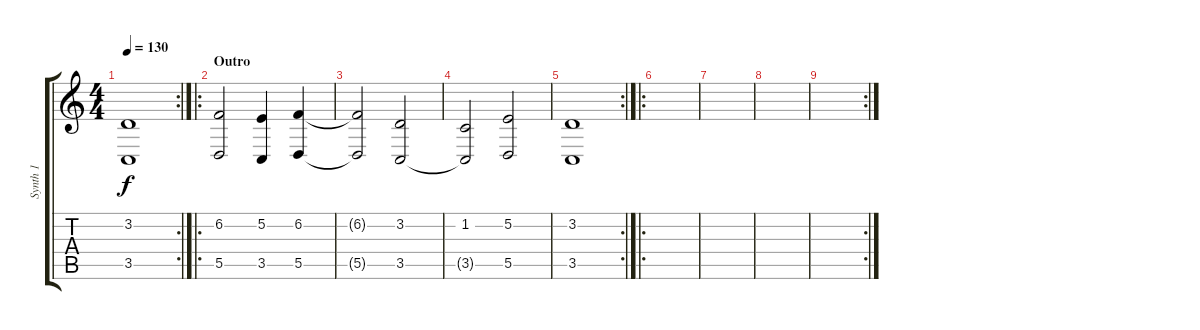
\track ("Synth 1" "Synth 1") {instrument stringensemble2}
\staff {score tabs}
\tuning (E4 B3 G3 D3 A2 E2) {hide}
\rc 2
\ts (4 4)
\tempo 130
\clef g2
\ks c
(3.2 3.5).1{dy f} |
\ro
\section ("" "Outro")
(6.2 5.5).2 (5.2 3.5).4 (6.2 5.5).4 |
(6.2{t} 5.5{t}).2 (3.2 3.5).2 |
(1.2 3.5{t}).2 (5.2 5.5).2 |
\rc 2
(3.2 3.5).1 |
\ro
|
|
|
\rc 2
